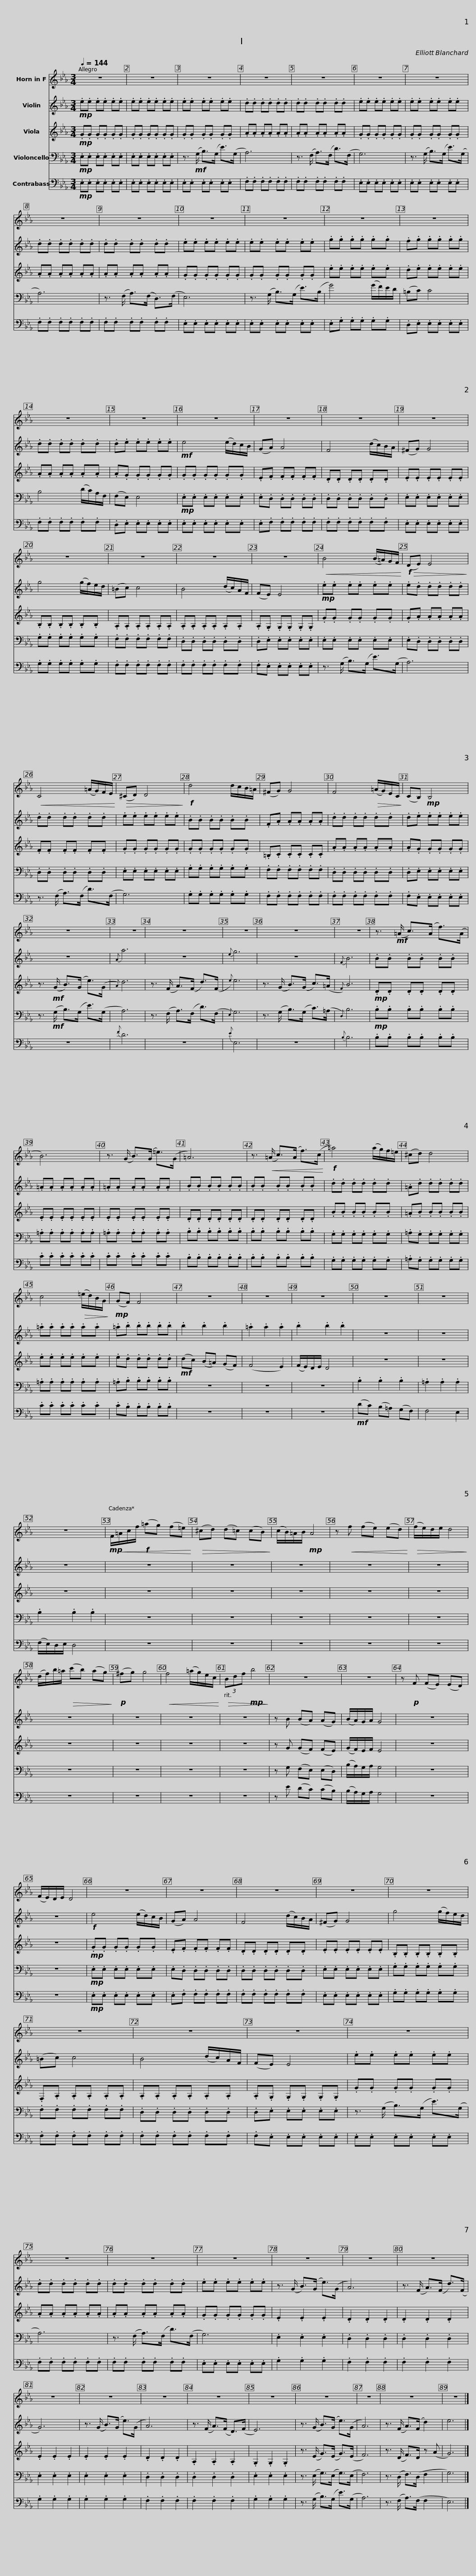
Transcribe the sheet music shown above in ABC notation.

X:1
%%score 1 2 3 4 5
L:1/8
Q:1/4=144
M:3/4
I:linebreak $
K:Eb
V:1 treble transpose=-7
V:2 treble
V:3 treble
V:4 bass
V:5 bass transpose=-12
V:1
[K:Eb] z6 | z6 | z6 |$ z6 | z6 | %5
 z6 |$ z6 | z6 | z6 |$ z6 | %10
 z6 | z6 |$ z6 | z6 | z6 |$ %15
 z6 | z6 | z6 |$ z6 | z6 | %20
 z6 |$ z6 | z6 |!<(! B4 (B/=A/)G/F/!<)! |$!f!!>(! (DE) E4!>)! | %25
!<(! C4 (=A/G/)F/E/!<)! |!>(! (^CD) D4!>)! |$!f! d4 d/c/B/=A/ | (^FG) G4 | F4!>(! (=A/G/)E/C/!>)! |$ %30
 (CB,)!mp! B,4 | z6 | z6 |$ z6 | z6 | %35
 z6 |$ z6 | z3/2!mf! (=A/ c>)(A f>)(A | B6) |$ z3/2 (G/ B>)(G =e>)(G | %40
 =A6) | z3/2!<(! (=A/ c>)(A f>)(c!<)! |$!f! =a4) (a/g/)f/=e/ | (^cd) d4 | c4!>(! (=e/d/)B/G/!>)! |$ %45
!mp! (GF) F4 | z6 | z6 |$ z6 | z6 | %50
 z6 |$ z6 |!mp!!<(! F/=A/c/f/!f! (=ag) (f=e)!<)! |!>(! (^cd) (d=c) (cB)!>)! |$ (c/B/)=A/B/!mp! A4 | %55
 z!<(! f (fe) (ed)!<)! |!>(! (f/e/)d/e/ d4!>)! |$ (d/f/)b/=a/!>(! (c'b) (ag)!>)! |!p! (^fg) g4 |!<(! f4 (=a/g/)e/c/!<)! |$ %60
!>(! (3Bdf!mp! b4!>)! | z6 | z6 |$ z!p! F (FE) (ED) | (F/E/)D/E/ D4 | %65
 z6 |$ z6 | z6 | z6 |$ z6 | %70
 z6 | z6 |$ z6 | z6 | z6 |$ %75
 z6 | z6 | z6 |$ z6 | z6 | %80
 z6 |$ z6 | z6 | z6 |$ z6 | %85
 z6 | z6 |$ z6 | z6 |] %89
V:2
!mp! .e.e .e.e .e.e | .e.e .e.e .e.e | .e.e .e.e .e.e |$ .d.d .d.d .d.d | .d.d .d.d .d.d | %5
 .e.e .e.e .e.e |$ .e.e .e.e .e.e | .d.d .d.d .d.d | .d.d .d.d .d.d |$ .e.e .e.e .e.e | %10
 .e.e .e.e .e.e | .g.g .g.g .g.g |$ .f.g .g.g .g.g | .d.d .d.d .d.d | .d.e .e.e .e.e |$ %15
!mf! e4 (e/d/)c/B/ | (GA) A4 | F4 (d/c/)B/A/ |$ (^FG) G4 | g4 (g/f/)e/d/ | %20
 (=Bc) c4 |$ B4 (d/c/)A/F/ | (FE) E4 |!mp! .e.e .e.e .e.e |$ .e.d .d.d .d.d | %25
 .d.d .d.d .d.d | .e.e .e.e .e.e |$ .B.B .B.B .B.B | .F.A .A.A .A.A | .d.d .d.d .d.d |$ %30
 .d.e .e.e .e.e | z6 |{A} a6 |$ z6 |{e} g6 | %35
 z6 |${F} B6 | .B.B .B.B .B.B | .=A.A .A.A .A.A |$ .=A.A .A.A .A.A | %40
 .B.B .B.B .B.B | .B.B .B.B .B.B |$ .d.d .d.d .d.d | .=A.d .d.d .d.d | .=a.a .a.a .a.a |$ %45
 .=a.b .b.b .b.b | .b2 .b2 .b2 | .=a2 .a2 .a2 |$ .b2 .b2 .b2 | z6 | %50
 z6 |$ z6 | z6 | z6 |$ z6 | %55
 z6 | z6 |$ z6 | z6 | z6 |$ %60
 z6 | z B (BA) (AG) | (B/A/)G/A/ G4 |$ z6 | z6 | %65
!f! e4 (e/d/)c/B/ |$ (GA) A4 | F4 (d/c/)B/A/ | (^FG) G4 |$ g4 (g/f/)e/d/ | %70
 (=Bc) c4 | B4 (d/c/)A/F/ |$ (FE) E4 | .e.e .e.e .e.e | .d.d .d.d .d.d |$ %75
 .d.d .d.d .d.d | .e.e .e.e .e.e | z3/2 (G/ B>)(G e>)(G |$ A6) | z3/2 (F/ A>)(F d>)(F | %80
 G6) |$ z3/2 (G/ B>)(G e>)(G | A6) | z3/2 (F/ A>)(F D>)(F |$ E6) | %85
 z3/2 (G/ B>)(G e>)(G | A6) |$ z3/2 (F/ A>)(F d2) | e6 |] %89
V:3
!mp! .G.G .G.G .G.G | .G.G .G.G .G.G | .G.G .G.G .G.G |$ .A.A .A.A .A.A | .A.A .A.A .A.A | %5
 .G.G .G.G .G.G |$ .G.G .G.G .G.G | .A.A .A.A .A.A | .A.A .A.A .A.A |$ .G.G .G.G .G.G | %10
 .G.G .G.G .G.G | .e.e .e.e .e.e |$ .d.e .e.e .e.e | .A.A .A.A .A.A | .A.G .G.G .G.G |$ %15
 .G.G .G.G .G.G | .E.F .F.F .F.F | .D.D .D.D .D.D |$ .E.E .E.E .E.E | .B,.B, .B,.B, .B,.B, | %20
 .A,.A, .A,.A, .A,.A, |$ .A,.A, .A,.A, .A,.A, | .A,.G, .G,.G, .G,.G, | .G.G .G.G .G.G |$ .G.A .A.A .A.A | %25
 .F.F .F.F .F.F | .G.G .G.G .G.G |$ .G.G .G.G .G.G | .=B,.C .C.C .C.C | .A.A .A.A .A.A |$ %30
 .A.G .G.G .G.G | z3/2!mf! (G/ B>)(G e>)(G |{A)} d6 |$ z3/2 (F/ A>)(F d>)(F |{e)} e6 | %35
 z3/2 (G/ B>)(G c>)(=A |${F)} B6 |!mp! .D.D .D.D .D.D | .E.E .E.E .E.E |$ .E.E .E.E .E.E | %40
 .D.D .D.D .D.D | .D.D .D.D .D.D |$ .B.B .B.B .B.B | .=A.B .B.B .B.B | .e.e .e.e .e.e |$ %45
 .e.d .d.d .d.d |!mf! (dc) (B=A) (GF) | (F4 E2) |$ (F/E/)D/E/ D4 | z6 | %50
 z6 |$ z6 | z6 | z6 |$ z6 | %55
 z6 | z6 |$ z6 | z6 | z6 |$ %60
 z6 | z G (GF) (FE) | (G/F/)E/F/ E4 |$ z6 | z6 | %65
!mp! .G.G .G.G .G.G |$ .E.F .F.F .F.F | .D.D .D.D .D.D | .E.E .E.E .E.E |$ .B,.B, .B,.B, .B,.B, | %70
 .F,.A, .A,.A, .A,.A, | .A,.A, .A,.A, .A,.A, |$ .A,.G, .G,.G, .G,.G, | .G.G .G.G .G.G | .A.A .A.A .A.A |$ %75
 .A.A .A.A .A.A | .G.G .G.G .G.G | .E2 .E2 .E2 |$ .D2 .D2 .D2 | .D2 .D2 .D2 | %80
 .E2 .E2 .E2 |$ .E2 .E2 .E2 | .D2 .D2 .D2 | .A,2 .A,2 .A,2 |$ .G,2 .G,2 .G,2 | %85
 z3/2 (E/ G>)(E G>)(E | F6) |$ z3/2 (D/ F>)D z (A | G6) |] %89
V:4
!mp! .E,.E, .E,.E, .E,.E, | .E,.E, .E,.E, .E,.E, | z3/2!mf! (G,/ B,>)(G, E>)(G, |$ A,6) | z3/2 (F,/ A,>)(F, D>)(F, | %5
 G,6) |$ z3/2 (G,/ B,>)(G, E>)(G, | A,6) | z3/2 (F,/ A,>)(F, D,>)(F, |$ E,6) | %10
 z3/2 (G,/ B,>)(G, E>)(B, | G4) (G/F/)E/D/ |$ (=B,C) C4 | B,4 (D/C/)A,/F,/ | (F,E,) E,4 |$ %15
!mp! .E,.E, .E,.E, .E,.E, | .E,.D, .D,.D, .D,.D, | .D,.D, .D,.D, .D,.D, |$ .E,.E, .E,.E, .E,.E, | .G,.G, .G,.G, .G,.G, | %20
 .F,.F, .F,.F, .F,.F, |$ .D,.D, .D,.D, .D,.D, | .D,.E, .E,.E, .E,.E, | .E,.E, .E,.E, .E,.E, |$ .E,.D, .D,.D, .D,.D, | %25
 .D,.D, .D,.D, .D,.D, | .E,.E, .E,.E, .E,.E, |$ .G,.G, .G,.G, .G,.G, | .F,.F, .F,.F, .F,.F, | .D,.D, .D,.D, .D,.D, |$ %30
 .D,.E, .E,.E, .E,.E, | z3/2!mf! (G,/ B,>)(G, E>)(G, | A,6) |$ z3/2 (F,/ A,>)(F, D>)(F, |{E,)} G,6 | %35
 z3/2 (G,/ B,>)(G, C>)(=A, |${D,)} B,6 |!mp! .B,.B, .B,.B, .B,.B, | .=A,.A, .A,.A, .A,.A, |$ .=A,.A, .A,.A, .A,.A, | %40
 .B,.B, .B,.B, .B,.B, | .B,.B, .B,.B, .B,.B, |$ .G,.G, .G,.G, .G,.G, | .=A,.G, .G,.G, .G,.G, | .=A,.A, .A,.A, .A,.A, |$ %45
 .=A,.B, .B,.B, .B,.B, | z6 | z6 |$ z6 | .B,2 .B,2 .B,2 | %50
 .=A,2 .A,2 .A,2 |$ .B,2 .B,2 .B,2 | z6 | z6 |$ z6 | %55
 z6 | z6 |$ z6 | z6 | z6 |$ %60
 z6 | z G, (F,E,) (E,D,) | (B,/A,/)G,/A,/ G,4 |$ z6 | z6 | %65
!mp! .E,.E, .E,.E, .E,.E, |$ .E,.D, .D,.D, .D,.D, | .D,.D, .D,.D, .D,.D, | .E,.E, .E,.E, .E,.E, |$ .G,.G, .G,.G, .G,.G, | %70
 .F,.F, .F,.F, .F,.F, | .D,.D, .D,.D, .D,.D, |$ .D,.E, .E,.E, .E,.E, | z3/2 (G,/ B,>)(G, E>)(G, | A,6) |$ %75
 z3/2 (F,/ A,>)(F, D>)(F, | G,6) | .E,2 .E,2 .E,2 |$ .D,2 .D,2 .D,2 | .D,2 .D,2 .D,2 | %80
 .E,2 .E,2 .E,2 |$ .E,2 .E,2 .E,2 | .D,2 .D,2 .D,2 | .D,2 .D,2 .D,2 |$ .E,2 .E,2 .E,2 | %85
 z3/2 (E,/ G,>)(E, G,>)(E, | F,6) |$ z3/2 (D,/ F,>)(D, F,2 | G,6) |] %89
V:5
!mp! .E,.E, .E,.E, .E,.E, | .E,.E, .E,.E, .E,.E, | .E,.E, .E,.E, .E,.E, |$ .F,.F, .F,.F, .F,.F, | .F,.F, .F,.F, .F,.F, | %5
 .E,.E, .E,.E, .E,.E, |$ .E,.E, .E,.E, .E,.E, | .F,.F, .F,.F, .F,.F, | .F,.F, .F,.F, .F,.F, |$ .E,.E, .E,.E, .E,.E, | %10
 .E,.E, .E,.E, .E,.E, | .E,.G, .G,.G, .G,.G, |$ .D,.E, .E,.E, .E,.E, | .F,.F, .F,.F, .F,.F, | .D,.E, .E,.E, .E,.E, |$ %15
 .E,.E, .E,.E, .E,.E, | .E,.F, .F,.F, .F,.F, | .F,.F, .F,.F, .F,.F, |$ .E,.E, .E,.E, .E,.E, | .G,.G, .G,.G, .G,.G, | %20
 .F,.F, .F,.F, .F,.F, |$ .F,.F, .F,.F, .F,.F, | .F,.E, .E,.E, .E,.E, | z3/2 (G,/ B,>)(G, E>)(G, |$ A,6) | %25
 z3/2 (F,/ A,>)(F, D>)(F, | G,6) |$ .G,.G, .G,.G, .G,.G, | .F,.F, .F,.F, .F,.F, | .F,.F, .F,.F, .F,.F, |$ %30
 .F,.E, .E,.E, .E,.E, | z6 |{F} D6 |$ z6 |{E} E,6 | %35
 z6 |${B,} B,6 | .B,.B, .B,.B, .B,.B, | .C.C .C.C .C.C |$ .C.C .C.C .C.C | %40
 .B,.B, .B,.B, .B,.B, | .B,.B, .B,.B, .B,.B, |$ .G,.G, .G,.G, .G,.G, | .=A,.G, .G,.G, .G,.G, | .C.C .C.C .C.C |$ %45
 .C.B, .B,.B, .B,.B, | z6 | z6 |$ z6 |!mf! (DC) (B,=A,) (G,F,) | %50
 F,4 E,2 |$ (F,/E,/)D,/E,/ D,4 | z6 | z6 |$ z6 | %55
 z6 | z6 |$ z6 | z6 | z6 |$ %60
 z6 | z E (DC) (CB,) | (B,/A,/)G,/A,/ G,4 |$ z6 | z6 | %65
!mp! .E,.E, .E,.E, .E,.E, |$ .E,.F, .F,.F, .F,.F, | .F,.F, .F,.F, .F,.F, | .E,.E, .E,.E, .E,.E, |$ .G,.G, .G,.G, .G,.G, | %70
 .F,.F, .F,.F, .F,.F, | .F,.F, .F,.F, .F,.F, |$ .F,.E, .E,.E, .E,.E, | .E,.E, .E,.E, .E,.E, | .F,.F, .F,.F, .F,.F, |$ %75
 .F,.F, .F,.F, .F,.F, | .E,.E, .E,.E, .E,.E, | .G,2 .G,2 .G,2 |$ .F,2 .F,2 .F,2 | .F,2 .F,2 .F,2 | %80
 .G,2 .G,2 .G,2 |$ .G,2 .G,2 .G,2 | .F,2 .F,2 .F,2 | .F,2 .F,2 .F,2 |$ .G,2 .G,2 .G,2 | %85
 z3/2 (G,/ B,>)(G, E>)(G, | A,6) |$ z3/2 (F,/ A,>)(F, F,2 | E,6) |] %89
